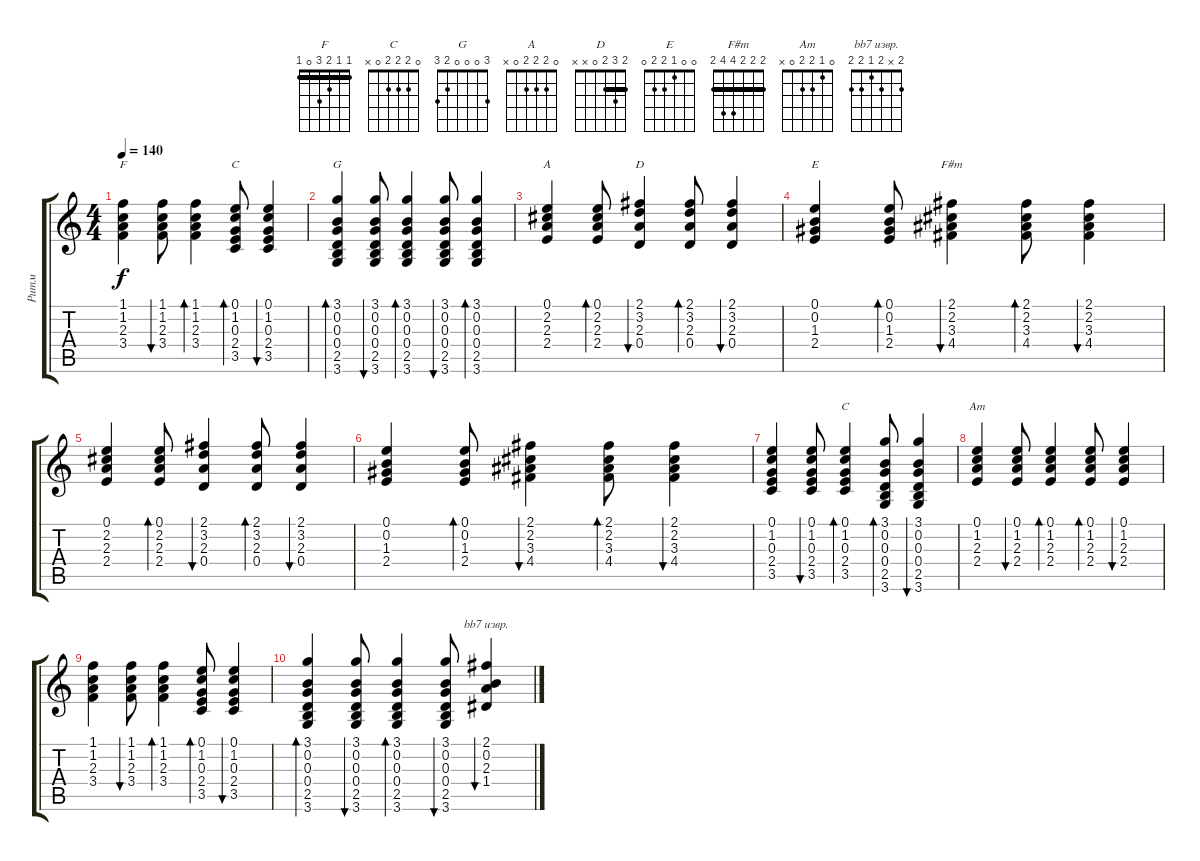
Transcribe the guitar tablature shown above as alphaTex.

\track ("Ритм" "Ритм") {instrument acousticguitarsteel}
\staff {score tabs}
\tuning (E4 B3 G3 D3 A2 E2) {hide}
\chord ("F" 1 1 2 3 0 1) {barre 1}
\chord ("C" 0 1 0 2 3 x)
\chord ("G" 3 0 0 0 2 3)
\chord ("A" 0 2 2 2 0 x)
\chord ("D" 2 3 2 0 x x) {barre 2}
\chord ("E" 0 0 1 2 2 0)
\chord ("F#m" 2 2 2 4 4 2) {barre 2}
\chord ("C" 0 2 2 2 0 x)
\chord ("Am" 0 1 2 2 0 x)
\chord ("bb7 извр." 2 x 2 1 2 2)
\ts (4 4)
\tempo 140
\clef g2
\ks c
(1.1 1.2 2.3 3.4).4{ch "F" dy f} (1.1 1.2 2.3 3.4).8{bu 60} (1.1 1.2 2.3 3.4).4{bd 60} (0.1 1.2 0.3 2.4 3.5).8{bd 60 ch "C"} (0.1 1.2 0.3 2.4 3.5).4{bu 60} |
(3.1 0.2 0.3 0.4 2.5 3.6).4{bd 60 ch "G"} (3.1 0.2 0.3 0.4 2.5 3.6).8{bu 60} (3.1 0.2 0.3 0.4 2.5 3.6).4{bd 60} (3.1 0.2 0.3 0.4 2.5 3.6).8{bu 60} (3.1 0.2 0.3 0.4 2.5 3.6).4{bd 60} |
(0.1 2.2 2.3 2.4).4{ch "A"} (0.1 2.2 2.3 2.4).8{bd 60} (2.1 3.2 2.3 0.4).4{bu 60 ch "D"} (2.1 3.2 2.3 0.4).8{bd 60} (2.1 3.2 2.3 0.4).4{bu 60} |
(0.1 0.2 1.3 2.4).4{ch "E"} (0.1 0.2 1.3 2.4).8{bd 60} (2.1 2.2 3.3 4.4).4{bu 60 ch "F#m"} (2.1 2.2 3.3 4.4).8{bd 60} (2.1 2.2 3.3 4.4).4{bu 60} |
(0.1 2.2 2.3 2.4).4 (0.1 2.2 2.3 2.4).8{bd 60} (2.1 3.2 2.3 0.4).4{bu 60} (2.1 3.2 2.3 0.4).8{bd 60} (2.1 3.2 2.3 0.4).4{bu 60} |
(0.1 0.2 1.3 2.4).4 (0.1 0.2 1.3 2.4).8{bd 60} (2.1 2.2 3.3 4.4).4{bu 60} (2.1 2.2 3.3 4.4).8{bd 60} (2.1 2.2 3.3 4.4).4{bu 60} |
(0.1 1.2 0.3 2.4 3.5).4 (0.1 1.2 0.3 2.4 3.5).8{bu 60} (0.1 1.2 0.3 2.4 3.5).4{bd 60 ch "C"} (3.1 0.2 0.3 0.4 2.5 3.6).8{bd 60} (3.1 0.2 0.3 0.4 2.5 3.6).4{bu 60} |
(0.1 1.2 2.3 2.4).4{ch "Am"} (0.1 1.2 2.3 2.4).8{bu 60} (0.1 1.2 2.3 2.4).4{bd 60} (0.1 1.2 2.3 2.4).8{bd 60} (0.1 1.2 2.3 2.4).4{bu 60} |
(1.1 1.2 2.3 3.4).4 (1.1 1.2 2.3 3.4).8{bu 60} (1.1 1.2 2.3 3.4).4{bd 60} (0.1 1.2 0.3 2.4 3.5).8{bd 60} (0.1 1.2 0.3 2.4 3.5).4{bu 60} |
(3.1 0.2 0.3 0.4 2.5 3.6).4{bd 60} (3.1 0.2 0.3 0.4 2.5 3.6).8{bu 60} (3.1 0.2 0.3 0.4 2.5 3.6).4{bd 60} (3.1 0.2 0.3 0.4 2.5 3.6).8{bu 60} (2.1 0.2 2.3 1.4).4{bu 60 ch "bb7 извр."}
